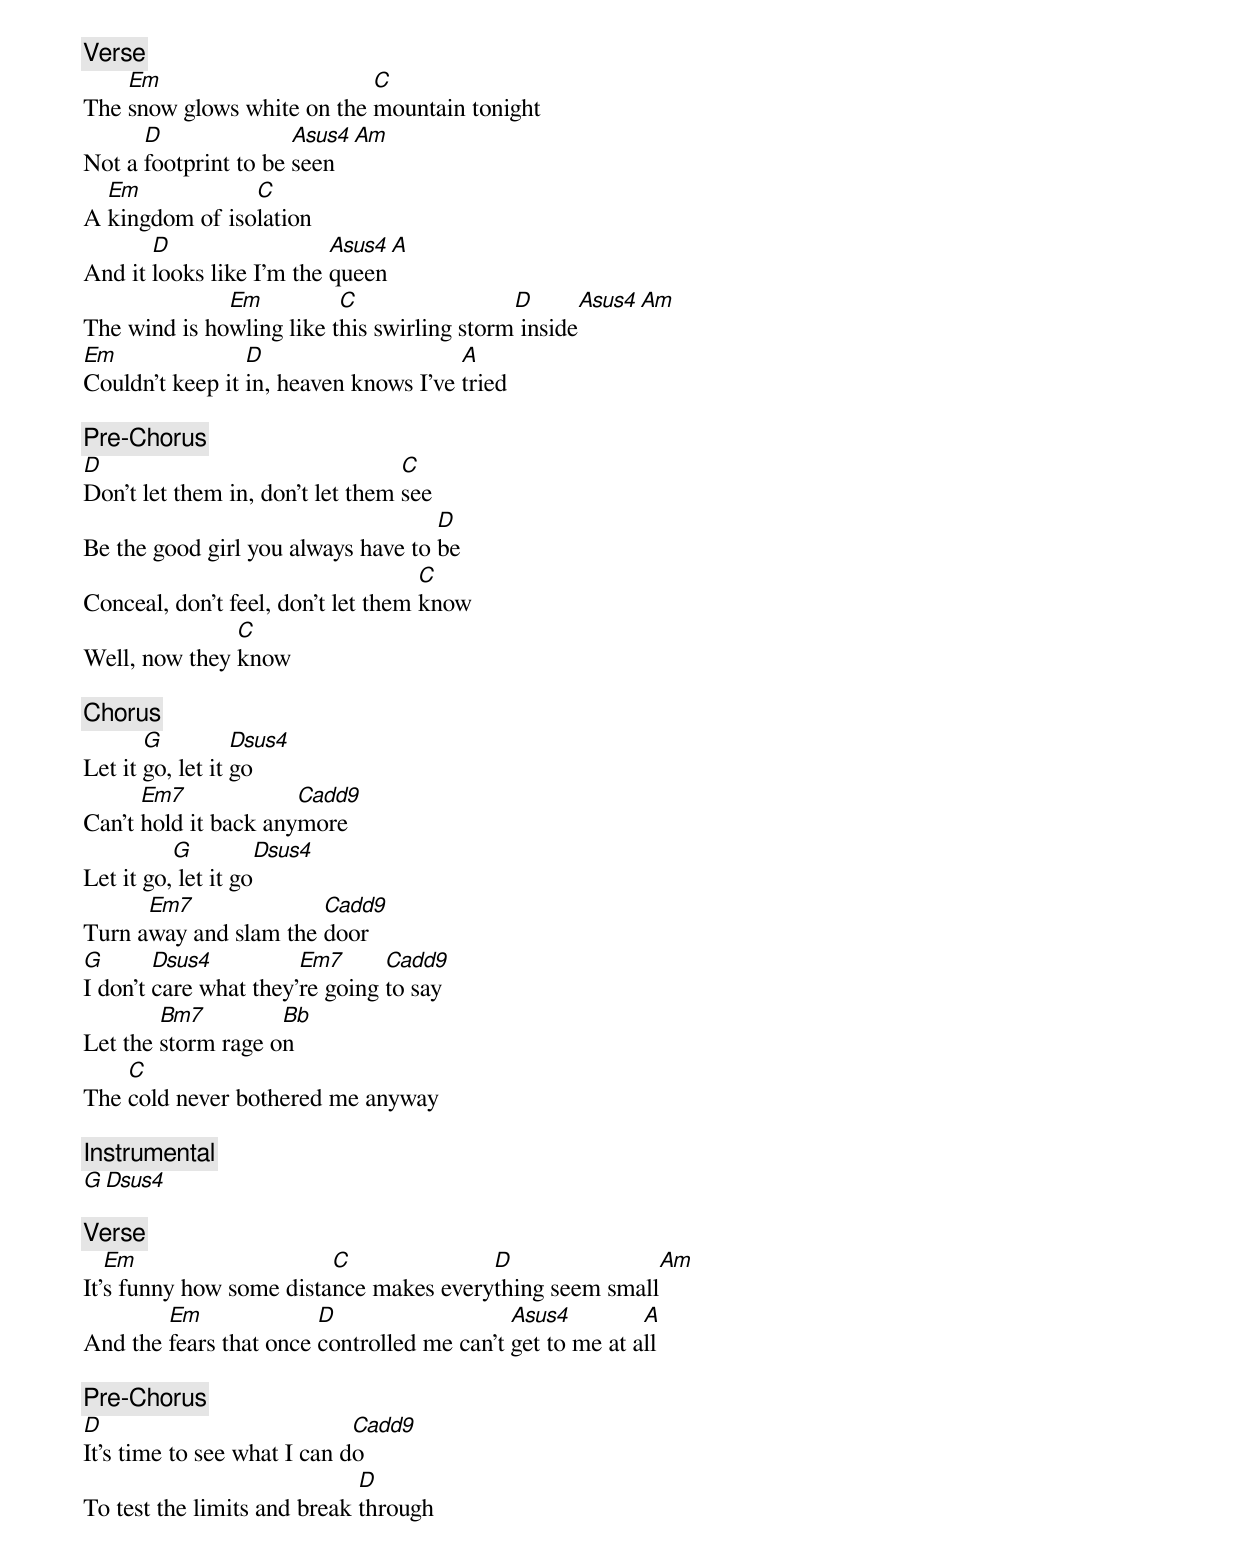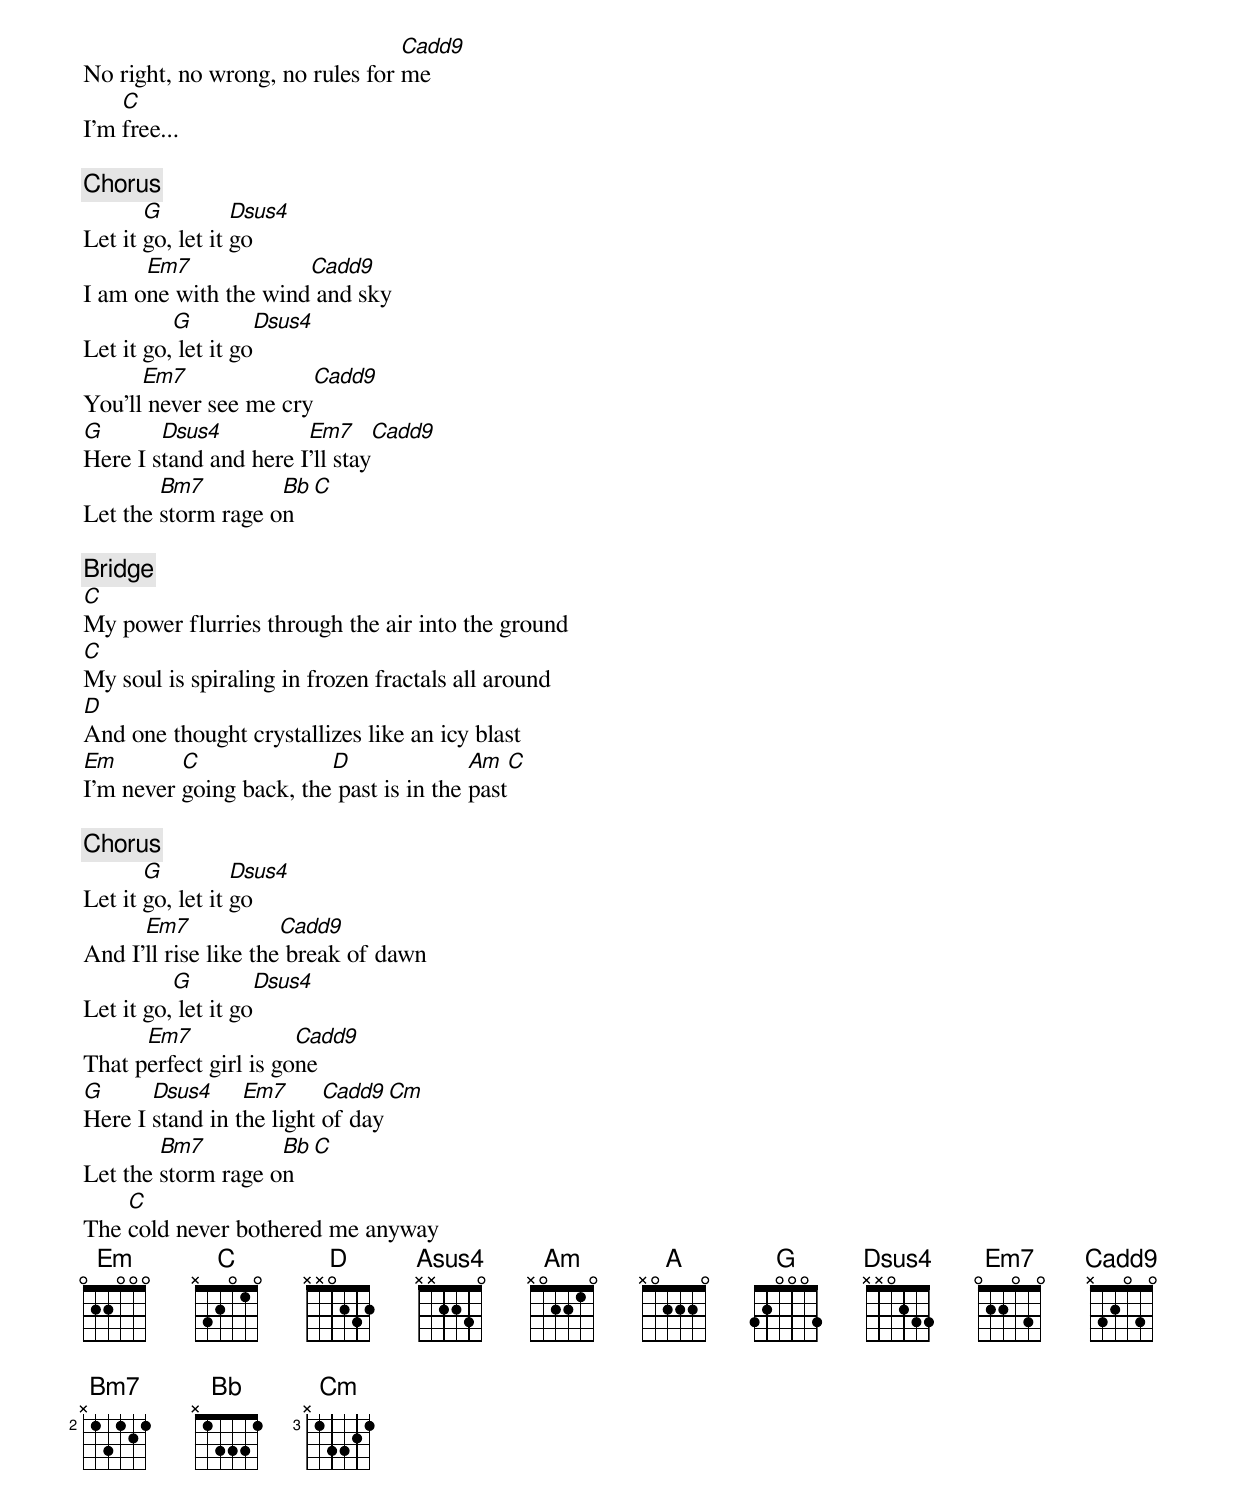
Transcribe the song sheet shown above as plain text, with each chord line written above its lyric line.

[Verse]
    Em                      C
The snow glows white on the mountain tonight
      D               Asus4   Am
Not a footprint to be seen
  Em            C
A kingdom of isolation
       D                  Asus4    A
And it looks like I'm the queen
              Em          C                 D              Asus4    Am
The wind is howling like this swirling storm inside
Em               D                     A
Couldn't keep it in, heaven knows I've tried

[Pre-Chorus]
D                                 C
Don't let them in, don't let them see
                                    D
Be the good girl you always have to be
                                    C
Conceal, don't feel, don't let them know
               C
Well, now they know

[Chorus]
       G          Dsus4
Let it go, let it go
      Em7             Cadd9
Can't hold it back anymore
          G          Dsus4
Let it go, let it go
      Em7              Cadd9
Turn away and slam the door
G       Dsus4          Em7      Cadd9
I don't care what they're going to say
        Bm7         Bb
Let the storm rage on
    C
The cold never bothered me anyway

[Instrumental]
G   Dsus4

[Verse]
   Em                    C              D               Am
It's funny how some distance makes everything seem small
        Em              D                   Asus4         A
And the fears that once controlled me can't get to me at all

[Pre-Chorus]
D                            Cadd9
It's time to see what I can do
                             D
To test the limits and break through
                                 Cadd9
No right, no wrong, no rules for me
    C
I'm free...

[Chorus]
       G          Dsus4
Let it go, let it go
      Em7             Cadd9
I am one with the wind and sky
          G          Dsus4
Let it go, let it go
      Em7              Cadd9
You'll never see me cry
G       Dsus4          Em7      Cadd9
Here I stand and here I'll stay
        Bm7         Bb      C
Let the storm rage on

[Bridge]
C
My power flurries through the air into the ground
C
My soul is spiraling in frozen fractals all around
D
And one thought crystallizes like an icy blast
Em        C              D               Am     C
I'm never going back, the past is in the past

[Chorus]
       G          Dsus4
Let it go, let it go
      Em7             Cadd9
And I'll rise like the break of dawn
          G          Dsus4
Let it go, let it go
      Em7              Cadd9
That perfect girl is gone
G      Dsus4     Em7      Cadd9    Cm
Here I stand in the light of day
        Bm7         Bb      C
Let the storm rage on
    C
The cold never bothered me anyway
